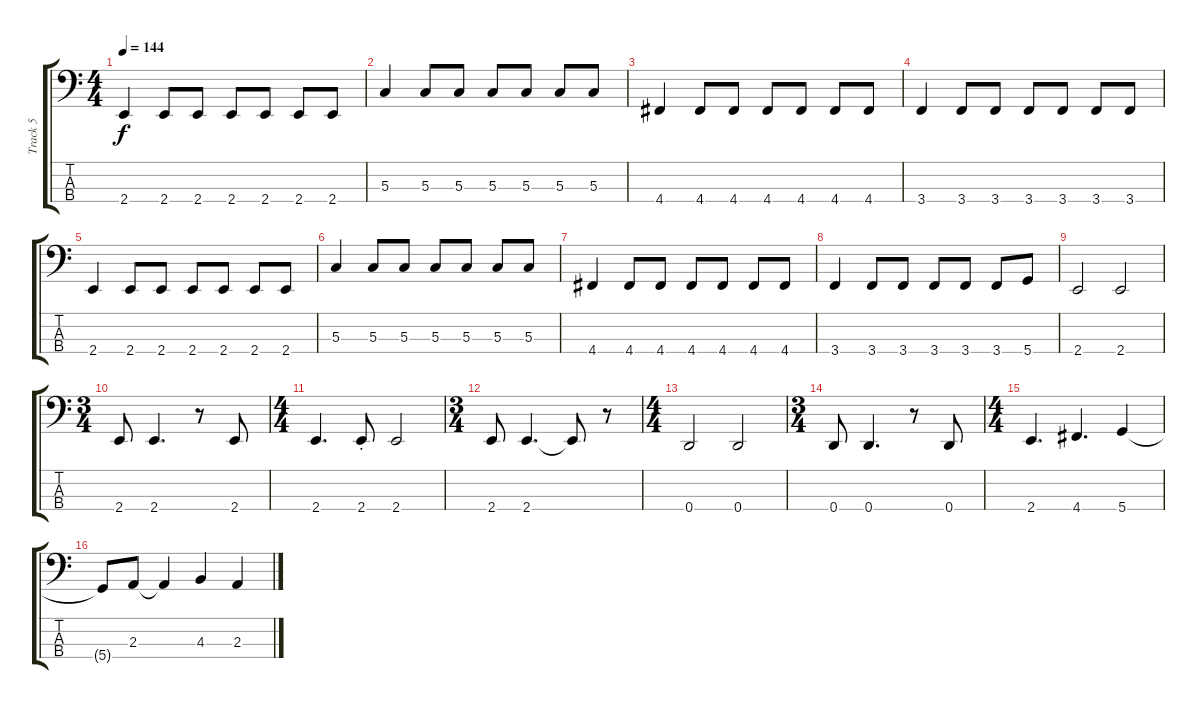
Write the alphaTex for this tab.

\track ("Track 5" "Track 5") {instrument electricbassfinger}
\staff {score tabs}
\tuning (F2 C2 G1 D1) {hide}
\ts (4 4)
\tempo 144
\clef f4
\ks c
2.4.4{dy f} 2.4.8 2.4.8 2.4.8 2.4.8 2.4.8 2.4.8 |
5.3.4 5.3.8 5.3.8 5.3.8 5.3.8 5.3.8 5.3.8 |
4.4.4 4.4.8 4.4.8 4.4.8 4.4.8 4.4.8 4.4.8 |
3.4.4 3.4.8 3.4.8 3.4.8 3.4.8 3.4.8 3.4.8 |
2.4.4 2.4.8 2.4.8 2.4.8 2.4.8 2.4.8 2.4.8 |
5.3.4 5.3.8 5.3.8 5.3.8 5.3.8 5.3.8 5.3.8 |
4.4.4 4.4.8 4.4.8 4.4.8 4.4.8 4.4.8 4.4.8 |
3.4.4 3.4.8 3.4.8 3.4.8 3.4.8 3.4.8 5.4.8 |
2.4.2 2.4.2 |
\ts (3 4)
2.4.8 2.4.4{d} r.8 2.4.8 |
\ts (4 4)
2.4.4{d} 2.4{st}.8 2.4.2 |
\ts (3 4)
2.4.8 2.4.4{d} 2.4{t}.8 r.8 |
\ts (4 4)
0.4.2 0.4.2 |
\ts (3 4)
0.4.8 0.4.4{d} r.8 0.4.8 |
\ts (4 4)
2.4.4{d} 4.4.4{d} 5.4.4 |
5.4{t}.8 2.3.8 2.3{t}.4 4.3.4 2.3.4
